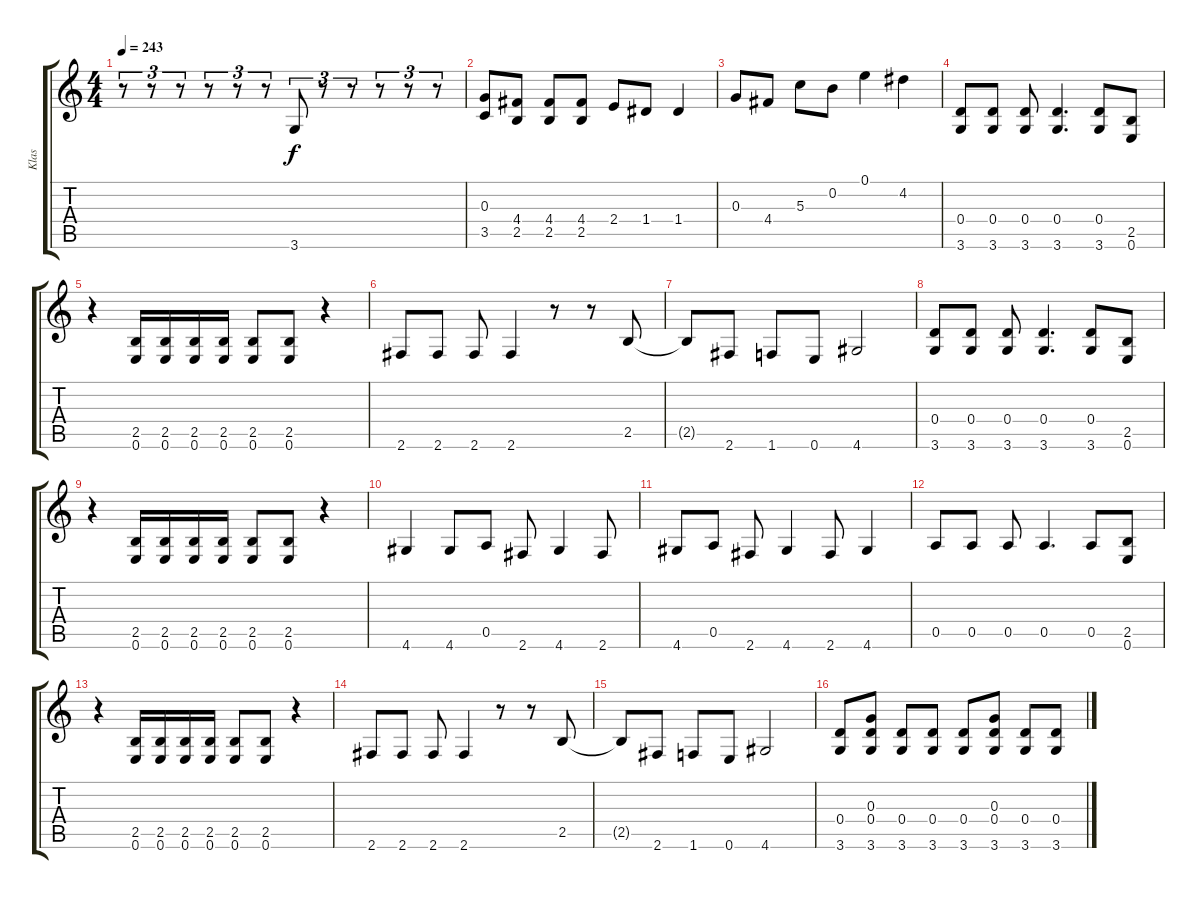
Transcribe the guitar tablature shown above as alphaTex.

\track ("Klas" "Klas") {instrument distortionguitar}
\staff {score tabs}
\tuning (E4 B3 G3 D3 A2 E2) {hide}
\ts (4 4)
\tempo 243
\clef g2
\ks c
r.8{tu (3 2) dy f} r.8{tu (3 2)} r.8{tu (3 2)} r.8{tu (3 2)} r.8{tu (3 2)} r.8{tu (3 2)} 3.6.8{tu (3 2)} r.8{tu (3 2)} r.8{tu (3 2)} r.8{tu (3 2)} r.8{tu (3 2)} r.8{tu (3 2)} |
(0.3 3.5).8 (4.4 2.5).8 (4.4 2.5).8 (4.4 2.5).8 2.4.8 1.4.8 1.4.4 |
0.3.8 4.4.8 5.3.8 0.2.8 0.1.4 4.2.4 |
(0.4 3.6).8 (0.4 3.6).8 (0.4 3.6).8 (0.4 3.6).4{d} (0.4 3.6).8 (2.5 0.6).8 |
r.4 (2.5 0.6).16 (2.5 0.6).16 (2.5 0.6).16 (2.5 0.6).16 (2.5 0.6).8 (2.5 0.6).8 r.4 |
2.6.8 2.6.8 2.6.8 2.6.4 r.8 r.8 2.5.8 |
2.5{t}.8 2.6.8 1.6.8 0.6.8 4.6.2 |
(0.4 3.6).8 (0.4 3.6).8 (0.4 3.6).8 (0.4 3.6).4{d} (0.4 3.6).8 (2.5 0.6).8 |
r.4 (2.5 0.6).16 (2.5 0.6).16 (2.5 0.6).16 (2.5 0.6).16 (2.5 0.6).8 (2.5 0.6).8 r.4 |
4.6.4 4.6.8 0.5.8 2.6.8 4.6.4 2.6.8 |
4.6.8 0.5.8 2.6.8 4.6.4 2.6.8 4.6.4 |
0.5.8 0.5.8 0.5.8 0.5.4{d} 0.5.8 (2.5 0.6).8 |
r.4 (2.5 0.6).16 (2.5 0.6).16 (2.5 0.6).16 (2.5 0.6).16 (2.5 0.6).8 (2.5 0.6).8 r.4 |
2.6.8 2.6.8 2.6.8 2.6.4 r.8 r.8 2.5.8 |
2.5{t}.8 2.6.8 1.6.8 0.6.8 4.6.2 |
(0.4 3.6).8 (0.3 0.4 3.6).8 (0.4 3.6).8 (0.4 3.6).8 (0.4 3.6).8 (0.3 0.4 3.6).8 (0.4 3.6).8 (0.4 3.6).8
